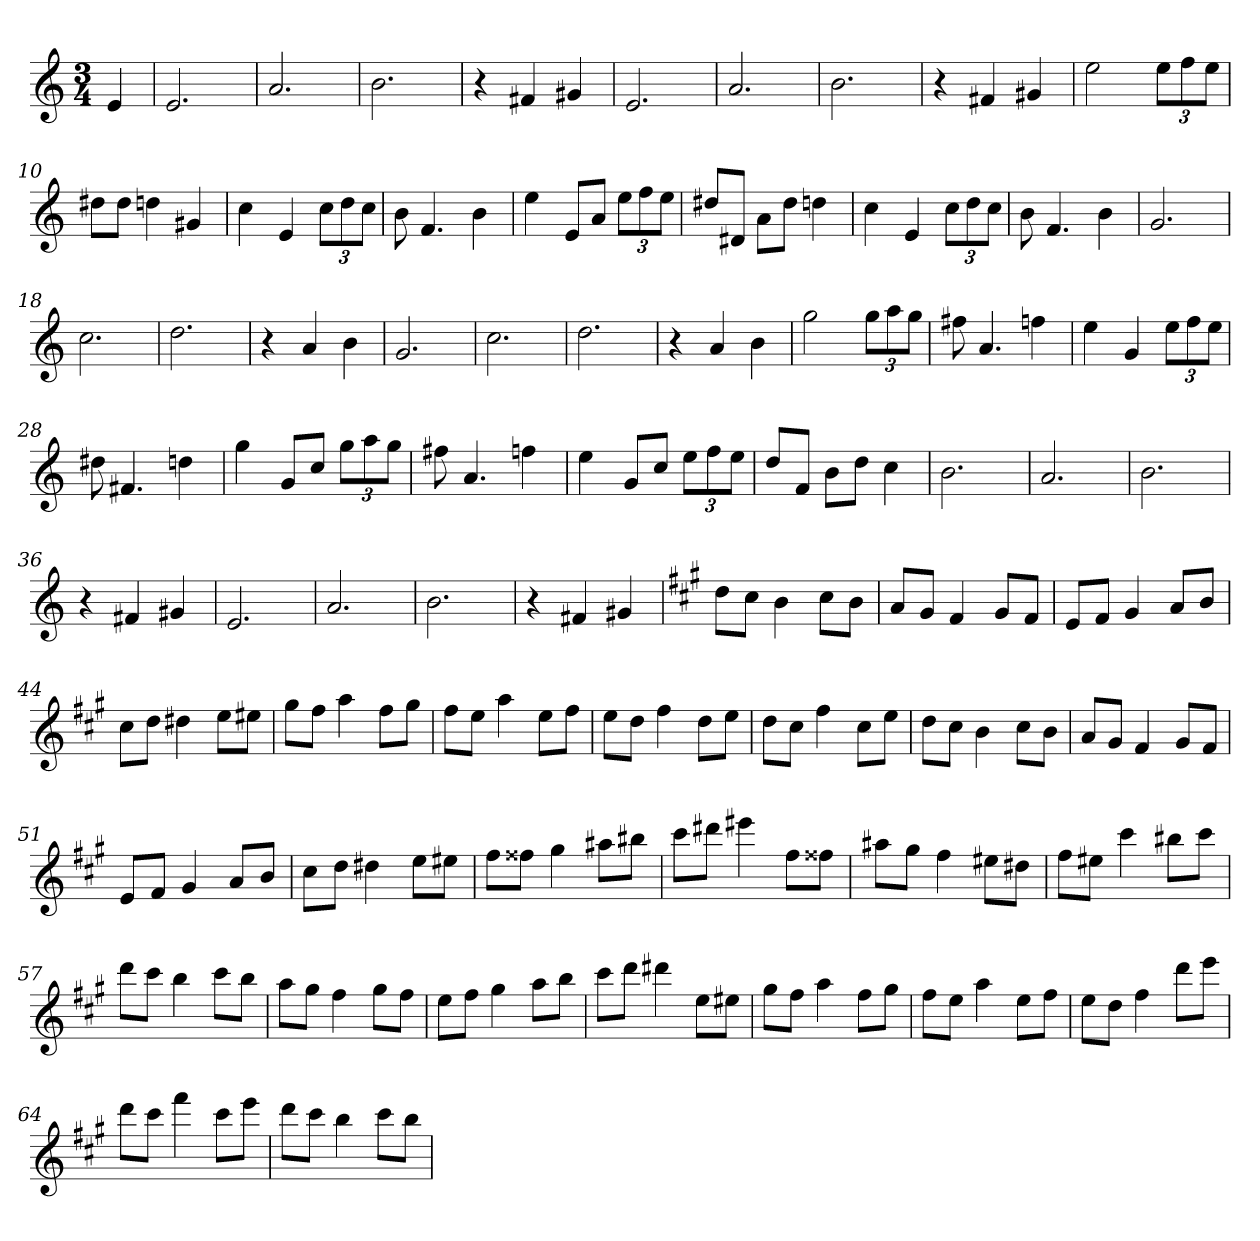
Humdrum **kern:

**kern
*part1
*staff1
*clefG2
*k[]
*a:
*M3/4
=
4e
=1
2.e
=2
2.a
=3
2.b
=4
4r
4f#X
4g#X
=5
2.e
=6
2.a
=7
2.b
=8
4r
4f#X
4g#X
=9
2ee
12ee\L
12ff\
12ee\J
=10
8dd#X\L
8dd#\J
4ddn
4g#X
=11
4cc
4e
12cc\L
12dd\
12cc\J
=12
8b
4.f
4b
=13
4ee
8e/L
8a/J
12ee\L
12ff\
12ee\J
=14
8dd#X/L
8d#X/J
8a\L
8dd#\J
4ddn
=15
4cc
4e
12cc\L
12dd\
12cc\J
=16
8b
4.f
4b
=17
2.g
=18
2.cc
=19
2.dd
=20
4r
4a
4b
=21
2.g
=22
2.cc
=23
2.dd
=24
4r
4a
4b
=25
2gg
12gg\L
12aa\
12gg\J
=26
8ff#X
4.a
4ffn
=27
4ee
4g
12ee\L
12ff\
12ee\J
=28
8dd#X
4.f#X
4ddn
=29
4gg
8g/L
8cc/J
12gg\L
12aa\
12gg\J
=30
8ff#X
4.a
4ffn
=31
4ee
8g/L
8cc/J
12ee\L
12ff\
12ee\J
=32
8dd/L
8f/J
8b\L
8dd\J
4cc
=33
2.b
=34
2.a
=35
2.b
=36
4r
4f#X
4g#X
=37
2.e
=38
2.a
=39
2.b
=40
4r
4f#X
4g#X
=41
*k[f#c#g#]
8dd\L
8cc#\J
4b
8cc#\L
8b\J
=42
8a/L
8g#/J
4f#
8g#/L
8f#/J
=43
8e/L
8f#/J
4g#
8a/L
8b/J
=44
8cc#\L
8dd\J
4dd#X
8ee\L
8ee#X\J
=45
8gg#\L
8ff#\J
4aa
8ff#\L
8gg#\J
=46
8ff#\L
8ee\J
4aa
8ee\L
8ff#\J
=47
8ee\L
8dd\J
4ff#
8dd\L
8ee\J
=48
8dd\L
8cc#\J
4ff#
8cc#\L
8ee\J
=49
8dd\L
8cc#\J
4b
8cc#\L
8b\J
=50
8a/L
8g#/J
4f#
8g#/L
8f#/J
=51
8e/L
8f#/J
4g#
8a/L
8b/J
=52
8cc#\L
8dd\J
4dd#X
8ee\L
8ee#X\J
=53
8ff#\L
8ff##X\J
4gg#
8aa#X\L
8bb#X\J
=54
8ccc#\L
8ddd#X\J
4eee#X
8ff#\L
8ff##X\J
=55
8aa#X\L
8gg#\J
4ff#
8ee#X\L
8dd#X\J
=56
8ff#\L
8ee#X\J
4ccc#
8bb#X\L
8ccc#\J
=57
8ddd\L
8ccc#\J
4bb
8ccc#\L
8bb\J
=58
8aa\L
8gg#\J
4ff#
8gg#\L
8ff#\J
=59
8ee\L
8ff#\J
4gg#
8aa\L
8bb\J
=60
8ccc#\L
8ddd\J
4ddd#X
8ee\L
8ee#X\J
=61
8gg#\L
8ff#\J
4aa
8ff#\L
8gg#\J
=62
8ff#\L
8ee\J
4aa
8ee\L
8ff#\J
=63
8ee\L
8dd\J
4ff#
8ddd\L
8eee\J
=64
8ddd\L
8ccc#\J
4fff#
8ccc#\L
8eee\J
=65
8ddd\L
8ccc#\J
4bb
8ccc#\L
8bb\J
=
*-
